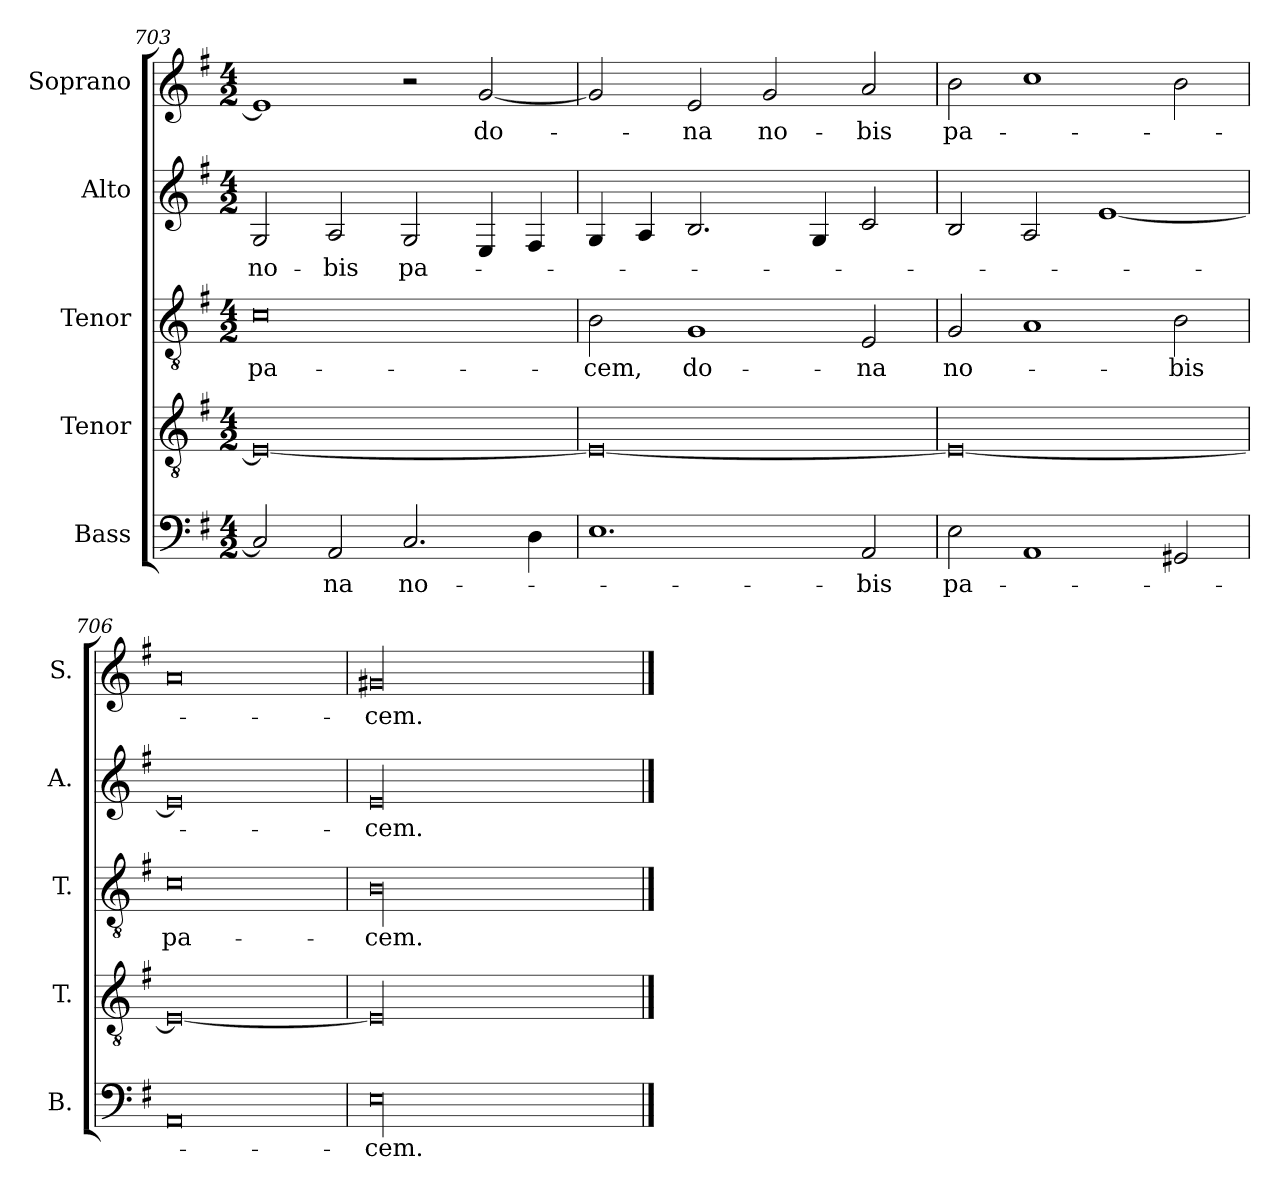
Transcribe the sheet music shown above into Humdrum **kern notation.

**kern	**text	**kern	**kern	**text	**kern	**text	**kern	**text
*part5	*part5	*part4	*part3	*part3	*part2	*part2	*part1	*part1
*staff5	*staff5	*staff4	*staff3	*staff3	*staff2	*staff2	*staff1	*staff1
*I"Bass	*	*I"Tenor	*I"Tenor	*	*I"Alto	*	*I"Soprano	*
*I'B.	*	*I'T.	*I'T.	*	*I'A.	*	*I'S.	*
*clefF4	*	*clefGv2	*clefGv2	*	*clefG2	*	*clefG2	*
*	*	*ITrd7c12	*ITrd7c12	*	*	*	*	*
*k[f#]	*	*k[f#]	*k[f#]	*	*k[f#]	*	*k[f#]	*
*G:	*	*G:	*G:	*	*G:	*	*G:	*
*M4/2	*	*M4/2	*M4/2	*	*M4/2	*	*M4/2	*
=703	=703	=703	=703	=703	=703	=703	=703	=703
!	!	!	!	!LO:LY:b:color=#000000	!	!	!	!
!	!	!	!	!	!	!LO:LY:b:color=#000000	!	!
2Ci/]	.	0EEi_	0Ci	pa-	2Gi/	no-	1ei]	.
!	!LO:LY:b:color=#000000	!	!	!	!	!	!	!
!	!	!	!	!	!	!LO:LY:b:color=#000000	!	!
2AAi/	-na	.	.	.	2Ai/	-bis	.	.
!	!LO:LY:b:color=#000000	!	!	!	!	!	!	!
!	!	!	!	!	!	!LO:LY:b:color=#000000	!	!
2.Ci/	no-	.	.	.	2Gi/	pa-	2r	.
!	!	!	!	!	!	!	!	!LO:LY:b:color=#000000
.	.	.	.	.	4Ei/	.	[2gi/	do-
4Di\	.	.	.	.	4F#i/	.	.	.
=704	=704	=704	=704	=704	=704	=704	=704	=704
!	!	!	!	!LO:LY:b:color=#000000	!	!	!	!
1.Ei	.	0EEi_	2BBi\	-cem,	4Gi/	.	2gi/]	.
.	.	.	.	.	4Ai/	.	.	.
!	!	!	!	!LO:LY:b:color=#000000	!	!	!	!
!	!	!	!	!	!	!	!	!LO:LY:b:color=#000000
.	.	.	1GGi	do-	2.Bi/	.	2ei/	-na
!	!	!	!	!	!	!	!	!LO:LY:b:color=#000000
.	.	.	.	.	.	.	2gi/	no-
.	.	.	.	.	4Gi/	.	.	.
!	!LO:LY:b:color=#000000	!	!	!	!	!	!	!
!	!	!	!	!LO:LY:b:color=#000000	!	!	!	!
!	!	!	!	!	!	!	!	!LO:LY:b:color=#000000
2AAi/	-bis	.	2EEi/	-na	2ci/	.	2ai/	-bis
=705	=705	=705	=705	=705	=705	=705	=705	=705
!	!LO:LY:b:color=#000000	!	!	!	!	!	!	!
!	!	!	!	!LO:LY:b:color=#000000	!	!	!	!
!	!	!	!	!	!	!	!	!LO:LY:b:color=#000000
2Ei\	pa-	0EEi_	2GGi/	no-	2Bi/	.	2bi\	pa-
1AAi	.	.	1AAi	.	2Ai/	.	1cci	.
.	.	.	.	.	[1ei	.	.	.
!	!	!	!	!LO:LY:b:color=#000000	!	!	!	!
2GG#Xi/	.	.	2BBi\	-bis	.	.	2bi\	.
=706	=706	=706	=706	=706	=706	=706	=706	=706
!	!	!	!	!LO:LY:b:color=#000000	!	!	!	!
0AAi	.	0EEi_	0Ci	pa-	0ei]	.	0ai	.
=707	=707	=707	=707	=707	=707	=707	=707	=707
!	!LO:LY:b:color=#000000	!	!	!	!	!	!	!
!	!	!	!	!LO:LY:b:color=#000000	!	!	!	!
!	!	!	!	!	!	!LO:LY:b:color=#000000	!	!
!	!	!	!	!	!	!	!	!LO:LY:b:color=#000000
00Ei	-cem.	00EEi]	00BBi	-cem.	00ei	-cem.	00g#Xi	-cem.
==	==	==	==	==	==	==	==	==
*-	*-	*-	*-	*-	*-	*-	*-	*-
